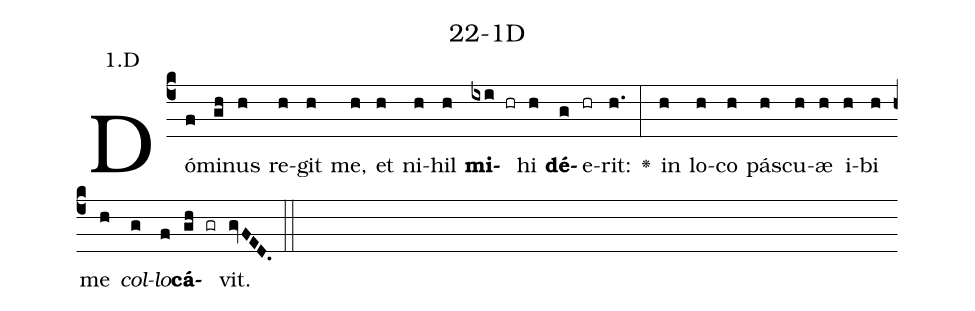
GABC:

name: 22-1D;
annotation: 1.D;
%%
(c4)Dó(f)mi(gh)nus(h) re(h)git(h) me,(h) et(h) ni(h)hil(h) <b>mi</b>(ixi hr)hi(h) <b>dé</b>(g)e(hr)rit:(h.) <v>\greheightstar</v>(:) in(h) lo(h)co(h) pás(h)cu(h)æ(h) i(h)bi(h) me(h) <i>col</i>(g)<i>lo</i>(f)<b>cá</b>(gh gr)vit.(gvFED.) (::)


%E(h) u(h) o(g) u(f) a(gh) e.(gvFED.) (::)
